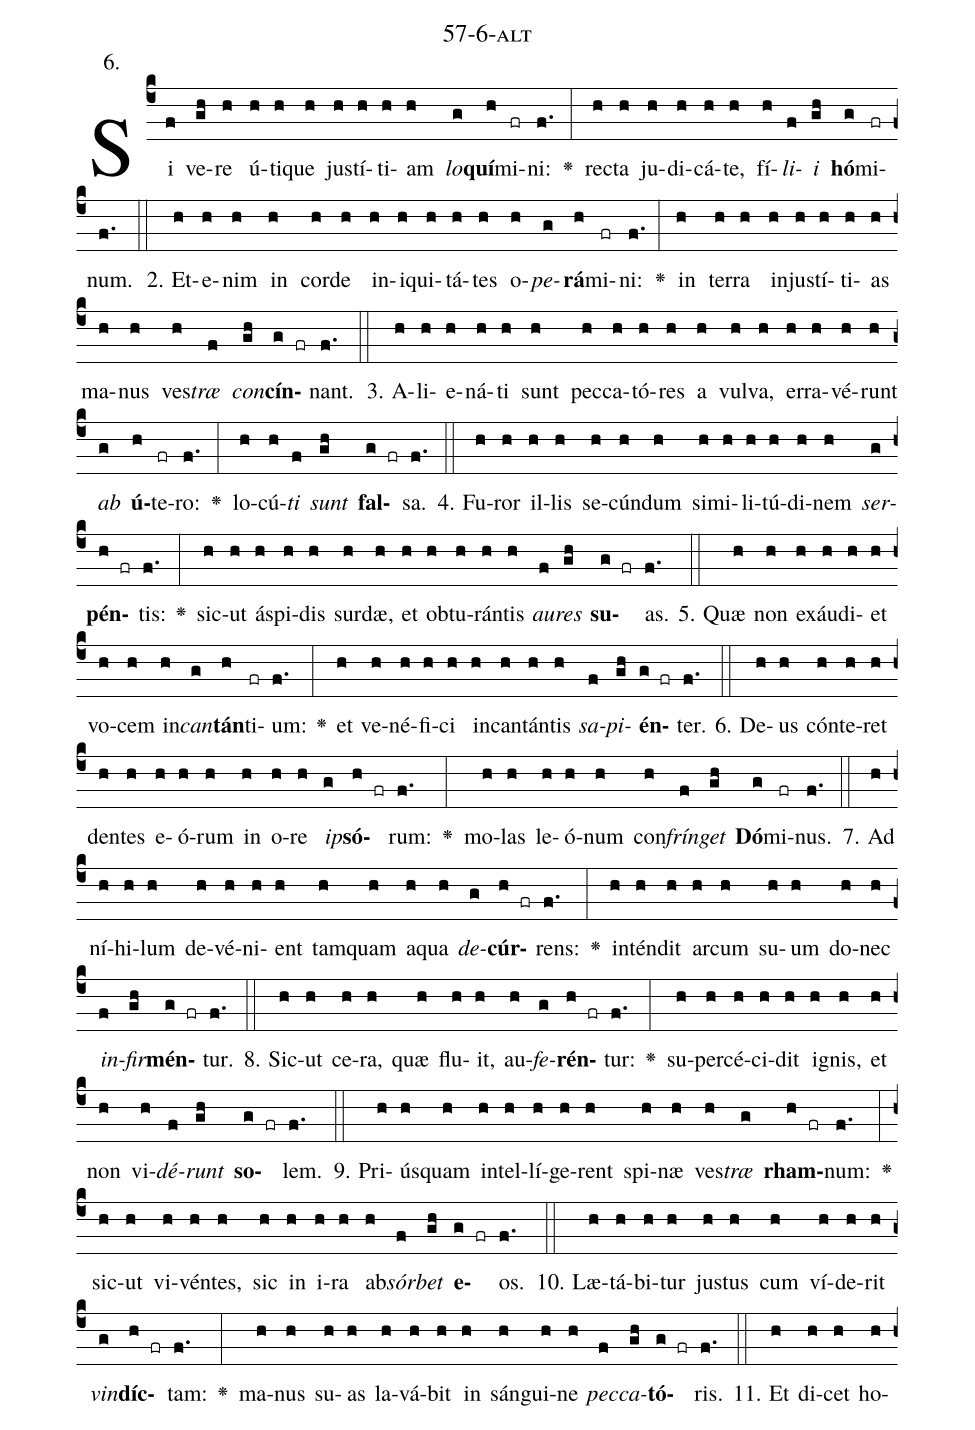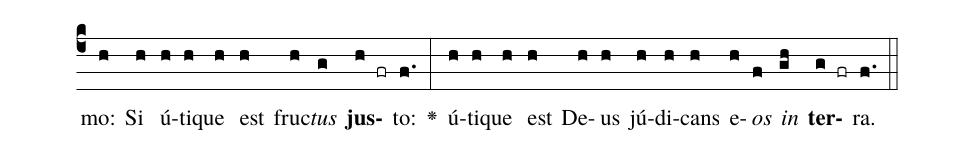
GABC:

name: 57-6-alt;
annotation: 6.;
%%
(c4)Si(f) ve(gh)re(h) ú(h)ti(h)que(h) jus(h)tí(h)ti(h)am(h) <i>lo</i>(g)<b>quí</b>(h)mi(fr)ni:(f.) <v>\greheightstar</v>(:) rec(h)ta(h) ju(h)di(h)cá(h)te,(h) fí(h)<i>li</i>(f)<i>i</i>(gh) <b>hó</b>(g)mi(fr)num.(f.) (::)
2. Et(h)e(h)nim(h) in(h) cor(h)de(h) in(h)i(h)qui(h)tá(h)tes(h) o(h)<i>pe</i>(g)<b>rá</b>(h)mi(fr)ni:(f.) <v>\greheightstar</v>(:) in(h) ter(h)ra(h) in(h)jus(h)tí(h)ti(h)as(h) ma(h)nus(h) ves(h)<i>træ</i>(f) <i>con</i>(gh)<b>cín</b>(g fr)nant.(f.) (::)
3. A(h)li(h)e(h)ná(h)ti(h) sunt(h) pec(h)ca(h)tó(h)res(h) a(h) vul(h)va,(h) er(h)ra(h)vé(h)runt(h) <i>ab</i>(g) <b>ú</b>(h)te(fr)ro:(f.) <v>\greheightstar</v>(:) lo(h)cú(h)<i>ti</i>(f) <i>sunt</i>(gh) <b>fal</b>(g fr)sa.(f.) (::)
4. Fu(h)ror(h) il(h)lis(h) se(h)cún(h)dum(h) si(h)mi(h)li(h)tú(h)di(h)nem(h) <i>ser</i>(g)<b>pén</b>(h fr)tis:(f.) <v>\greheightstar</v>(:) sic(h)ut(h) ás(h)pi(h)dis(h) sur(h)dæ,(h) et(h) ob(h)tu(h)rán(h)tis(h) <i>au</i>(f)<i>res</i>(gh) <b>su</b>(g fr)as.(f.) (::)
5. Quæ(h) non(h) ex(h)áu(h)di(h)et(h) vo(h)cem(h) in(h)<i>can</i>(g)<b>tán</b>(h)ti(fr)um:(f.) <v>\greheightstar</v>(:) et(h) ve(h)né(h)fi(h)ci(h) in(h)can(h)tán(h)tis(h) <i>sa</i>(f)<i>pi</i>(gh)<b>én</b>(g fr)ter.(f.) (::)
6. De(h)us(h) cón(h)te(h)ret(h) den(h)tes(h) e(h)ó(h)rum(h) in(h) o(h)re(h) <i>ip</i>(g)<b>só</b>(h fr)rum:(f.) <v>\greheightstar</v>(:) mo(h)las(h) le(h)ó(h)num(h) con(h)<i>frín</i>(f)<i>get</i>(gh) <b>Dó</b>(g)mi(fr)nus.(f.) (::)
7. Ad(h) ní(h)hi(h)lum(h) de(h)vé(h)ni(h)ent(h) tam(h)quam(h) a(h)qua(h) <i>de</i>(g)<b>cúr</b>(h fr)rens:(f.) <v>\greheightstar</v>(:) in(h)tén(h)dit(h) ar(h)cum(h) su(h)um(h) do(h)nec(h) <i>in</i>(f)<i>fir</i>(gh)<b>mén</b>(g fr)tur.(f.) (::)
8. Sic(h)ut(h) ce(h)ra,(h) quæ(h) flu(h)it,(h) au(h)<i>fe</i>(g)<b>rén</b>(h fr)tur:(f.) <v>\greheightstar</v>(:) su(h)per(h)cé(h)ci(h)dit(h) i(h)gnis,(h) et(h) non(h) vi(h)<i>dé</i>(f)<i>runt</i>(gh) <b>so</b>(g fr)lem.(f.) (::)
9. Pri(h)ús(h)quam(h) in(h)tel(h)lí(h)ge(h)rent(h) spi(h)næ(h) ves(h)<i>træ</i>(g) <b>rham</b>(h fr)num:(f.) <v>\greheightstar</v>(:) sic(h)ut(h) vi(h)vén(h)tes,(h) sic(h) in(h) i(h)ra(h) ab(h)<i>sór</i>(f)<i>bet</i>(gh) <b>e</b>(g fr)os.(f.) (::)
10. Læ(h)tá(h)bi(h)tur(h) jus(h)tus(h) cum(h) ví(h)de(h)rit(h) <i>vin</i>(g)<b>díc</b>(h fr)tam:(f.) <v>\greheightstar</v>(:) ma(h)nus(h) su(h)as(h) la(h)vá(h)bit(h) in(h) sán(h)gui(h)ne(h) <i>pec</i>(f)<i>ca</i>(gh)<b>tó</b>(g fr)ris.(f.) (::)
11. Et(h) di(h)cet(h) ho(h)mo:(h) Si(h) ú(h)ti(h)que(h) est(h) fruc(h)<i>tus</i>(g) <b>jus</b>(h fr)to:(f.) <v>\greheightstar</v>(:) ú(h)ti(h)que(h) est(h) De(h)us(h) jú(h)di(h)cans(h) e(h)<i>os</i>(f) <i>in</i>(gh) <b>ter</b>(g fr)ra.(f.) (::)
